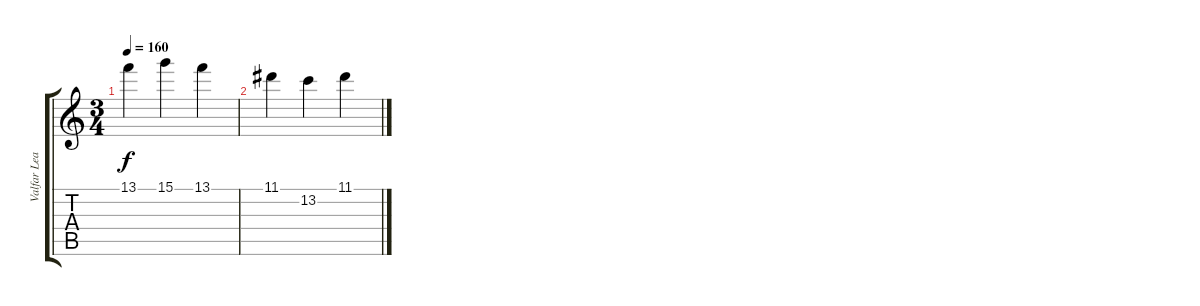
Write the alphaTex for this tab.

\track ("Valfar Lead gitar 2" "Valfar Lea") {instrument overdrivenguitar}
\staff {score tabs}
\tuning (E4 B3 G3 D3 A2 E2) {hide}
\ts (3 4)
\tempo 160
\clef g2
\ks c
13.1.4{dy f} 15.1.4 13.1.4 |
11.1.4 13.2.4 11.1.4
